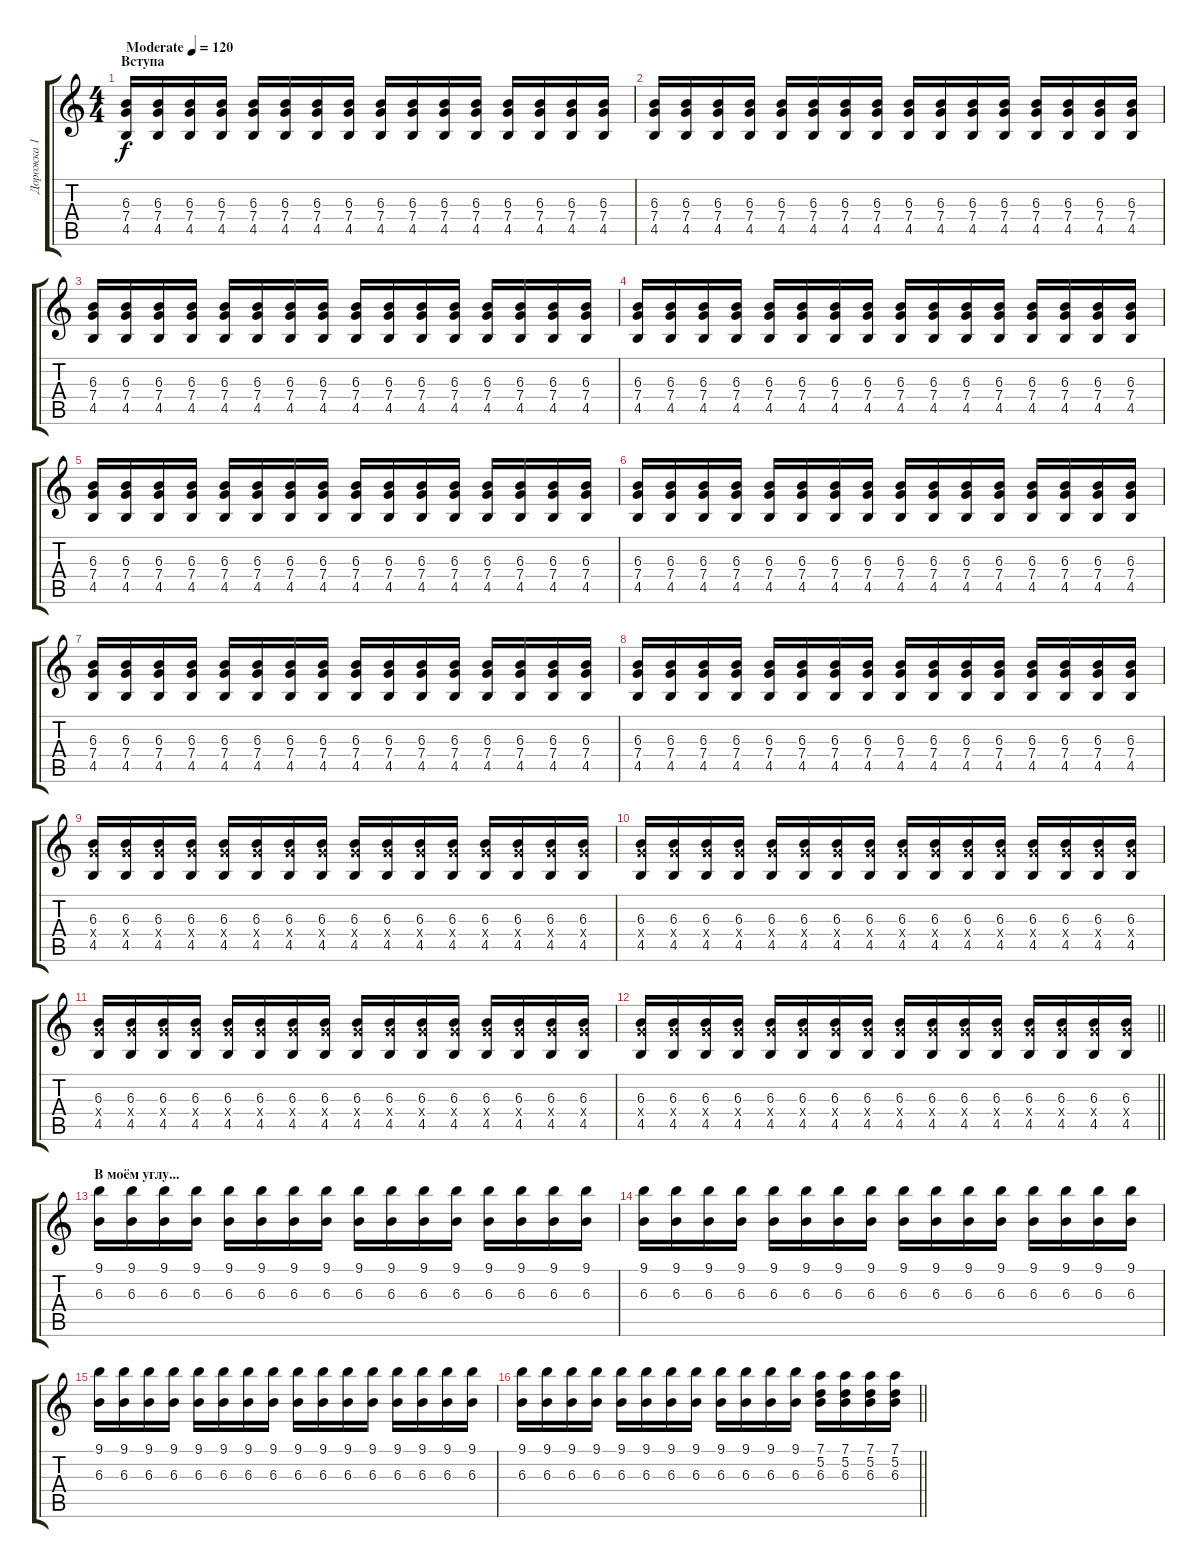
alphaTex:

\track ("Дорожка 1" "Дорожка 1") {instrument distortionguitar}
\staff {score tabs}
\tuning (D4 A3 F3 C3 G2 C2) {hide}
\ts (4 4)
\section ("" "Вступа")
\tempo (120 "Moderate")
\clef g2
\ks c
(6.3 7.4 4.5).16{dy f instrument electricguitarclean} (6.3 7.4 4.5).16 (6.3 7.4 4.5).16 (6.3 7.4 4.5).16 (6.3 7.4 4.5).16 (6.3 7.4 4.5).16 (6.3 7.4 4.5).16 (6.3 7.4 4.5).16 (6.3 7.4 4.5).16 (6.3 7.4 4.5).16 (6.3 7.4 4.5).16 (6.3 7.4 4.5).16 (6.3 7.4 4.5).16 (6.3 7.4 4.5).16 (6.3 7.4 4.5).16 (6.3 7.4 4.5).16 |
(6.3 7.4 4.5).16 (6.3 7.4 4.5).16 (6.3 7.4 4.5).16 (6.3 7.4 4.5).16 (6.3 7.4 4.5).16 (6.3 7.4 4.5).16 (6.3 7.4 4.5).16 (6.3 7.4 4.5).16 (6.3 7.4 4.5).16 (6.3 7.4 4.5).16 (6.3 7.4 4.5).16 (6.3 7.4 4.5).16 (6.3 7.4 4.5).16 (6.3 7.4 4.5).16 (6.3 7.4 4.5).16 (6.3 7.4 4.5).16 |
(6.3 7.4 4.5).16 (6.3 7.4 4.5).16 (6.3 7.4 4.5).16 (6.3 7.4 4.5).16 (6.3 7.4 4.5).16 (6.3 7.4 4.5).16 (6.3 7.4 4.5).16 (6.3 7.4 4.5).16 (6.3 7.4 4.5).16 (6.3 7.4 4.5).16 (6.3 7.4 4.5).16 (6.3 7.4 4.5).16 (6.3 7.4 4.5).16 (6.3 7.4 4.5).16 (6.3 7.4 4.5).16 (6.3 7.4 4.5).16 |
(6.3 7.4 4.5).16 (6.3 7.4 4.5).16 (6.3 7.4 4.5).16 (6.3 7.4 4.5).16 (6.3 7.4 4.5).16 (6.3 7.4 4.5).16 (6.3 7.4 4.5).16 (6.3 7.4 4.5).16 (6.3 7.4 4.5).16 (6.3 7.4 4.5).16 (6.3 7.4 4.5).16 (6.3 7.4 4.5).16 (6.3 7.4 4.5).16 (6.3 7.4 4.5).16 (6.3 7.4 4.5).16 (6.3 7.4 4.5).16 |
(6.3 7.4 4.5).16 (6.3 7.4 4.5).16 (6.3 7.4 4.5).16 (6.3 7.4 4.5).16 (6.3 7.4 4.5).16 (6.3 7.4 4.5).16 (6.3 7.4 4.5).16 (6.3 7.4 4.5).16 (6.3 7.4 4.5).16 (6.3 7.4 4.5).16 (6.3 7.4 4.5).16 (6.3 7.4 4.5).16 (6.3 7.4 4.5).16 (6.3 7.4 4.5).16 (6.3 7.4 4.5).16 (6.3 7.4 4.5).16 |
(6.3 7.4 4.5).16 (6.3 7.4 4.5).16 (6.3 7.4 4.5).16 (6.3 7.4 4.5).16 (6.3 7.4 4.5).16 (6.3 7.4 4.5).16 (6.3 7.4 4.5).16 (6.3 7.4 4.5).16 (6.3 7.4 4.5).16 (6.3 7.4 4.5).16 (6.3 7.4 4.5).16 (6.3 7.4 4.5).16 (6.3 7.4 4.5).16 (6.3 7.4 4.5).16 (6.3 7.4 4.5).16 (6.3 7.4 4.5).16 |
(6.3 7.4 4.5).16 (6.3 7.4 4.5).16 (6.3 7.4 4.5).16 (6.3 7.4 4.5).16 (6.3 7.4 4.5).16 (6.3 7.4 4.5).16 (6.3 7.4 4.5).16 (6.3 7.4 4.5).16 (6.3 7.4 4.5).16 (6.3 7.4 4.5).16 (6.3 7.4 4.5).16 (6.3 7.4 4.5).16 (6.3 7.4 4.5).16 (6.3 7.4 4.5).16 (6.3 7.4 4.5).16 (6.3 7.4 4.5).16 |
(6.3 7.4 4.5).16 (6.3 7.4 4.5).16 (6.3 7.4 4.5).16 (6.3 7.4 4.5).16 (6.3 7.4 4.5).16 (6.3 7.4 4.5).16 (6.3 7.4 4.5).16 (6.3 7.4 4.5).16 (6.3 7.4 4.5).16 (6.3 7.4 4.5).16 (6.3 7.4 4.5).16 (6.3 7.4 4.5).16 (6.3 7.4 4.5).16 (6.3 7.4 4.5).16 (6.3 7.4 4.5).16 (6.3 7.4 4.5).16 |
(6.3 7.4{x} 4.5).16 (6.3 7.4{x} 4.5).16 (6.3 7.4{x} 4.5).16 (6.3 7.4{x} 4.5).16 (6.3 7.4{x} 4.5).16 (6.3 7.4{x} 4.5).16 (6.3 7.4{x} 4.5).16 (6.3 7.4{x} 4.5).16 (6.3 7.4{x} 4.5).16 (6.3 7.4{x} 4.5).16 (6.3 7.4{x} 4.5).16 (6.3 7.4{x} 4.5).16 (6.3 7.4{x} 4.5).16 (6.3 7.4{x} 4.5).16 (6.3 7.4{x} 4.5).16 (6.3 7.4{x} 4.5).16 |
(6.3 7.4{x} 4.5).16 (6.3 7.4{x} 4.5).16 (6.3 7.4{x} 4.5).16 (6.3 7.4{x} 4.5).16 (6.3 7.4{x} 4.5).16 (6.3 7.4{x} 4.5).16 (6.3 7.4{x} 4.5).16 (6.3 7.4{x} 4.5).16 (6.3 7.4{x} 4.5).16 (6.3 7.4{x} 4.5).16 (6.3 7.4{x} 4.5).16 (6.3 7.4{x} 4.5).16 (6.3 7.4{x} 4.5).16 (6.3 7.4{x} 4.5).16 (6.3 7.4{x} 4.5).16 (6.3 7.4{x} 4.5).16 |
(6.3 7.4{x} 4.5).16 (6.3 7.4{x} 4.5).16 (6.3 7.4{x} 4.5).16 (6.3 7.4{x} 4.5).16 (6.3 7.4{x} 4.5).16 (6.3 7.4{x} 4.5).16 (6.3 7.4{x} 4.5).16 (6.3 7.4{x} 4.5).16 (6.3 7.4{x} 4.5).16 (6.3 7.4{x} 4.5).16 (6.3 7.4{x} 4.5).16 (6.3 7.4{x} 4.5).16 (6.3 7.4{x} 4.5).16 (6.3 7.4{x} 4.5).16 (6.3 7.4{x} 4.5).16 (6.3 7.4{x} 4.5).16 |
\barLineRight lightlight
(6.3 7.4{x} 4.5).16 (6.3 7.4{x} 4.5).16 (6.3 7.4{x} 4.5).16 (6.3 7.4{x} 4.5).16 (6.3 7.4{x} 4.5).16 (6.3 7.4{x} 4.5).16 (6.3 7.4{x} 4.5).16 (6.3 7.4{x} 4.5).16 (6.3 7.4{x} 4.5).16 (6.3 7.4{x} 4.5).16 (6.3 7.4{x} 4.5).16 (6.3 7.4{x} 4.5).16 (6.3 7.4{x} 4.5).16 (6.3 7.4{x} 4.5).16 (6.3 7.4{x} 4.5).16 (6.3 7.4{x} 4.5).16 |
\section ("" "В моём углу...")
(9.1 6.3).16{instrument electricguitarclean} (9.1 6.3).16 (9.1 6.3).16 (9.1 6.3).16 (9.1 6.3).16 (9.1 6.3).16 (9.1 6.3).16 (9.1 6.3).16 (9.1 6.3).16 (9.1 6.3).16 (9.1 6.3).16 (9.1 6.3).16 (9.1 6.3).16 (9.1 6.3).16 (9.1 6.3).16 (9.1 6.3).16 |
(9.1 6.3).16{instrument electricguitarclean} (9.1 6.3).16 (9.1 6.3).16 (9.1 6.3).16 (9.1 6.3).16 (9.1 6.3).16 (9.1 6.3).16 (9.1 6.3).16 (9.1 6.3).16 (9.1 6.3).16 (9.1 6.3).16 (9.1 6.3).16 (9.1 6.3).16 (9.1 6.3).16 (9.1 6.3).16 (9.1 6.3).16 |
(9.1 6.3).16{instrument electricguitarclean} (9.1 6.3).16 (9.1 6.3).16 (9.1 6.3).16 (9.1 6.3).16 (9.1 6.3).16 (9.1 6.3).16 (9.1 6.3).16 (9.1 6.3).16 (9.1 6.3).16 (9.1 6.3).16 (9.1 6.3).16 (9.1 6.3).16 (9.1 6.3).16 (9.1 6.3).16 (9.1 6.3).16 |
\barLineRight lightlight
(9.1 6.3).16{instrument electricguitarclean} (9.1 6.3).16 (9.1 6.3).16 (9.1 6.3).16 (9.1 6.3).16 (9.1 6.3).16 (9.1 6.3).16 (9.1 6.3).16 (9.1 6.3).16 (9.1 6.3).16 (9.1 6.3).16 (9.1 6.3).16 (7.1 5.2 6.3).16 (7.1 5.2 6.3).16 (7.1 5.2 6.3).16 (7.1 5.2 6.3).16
